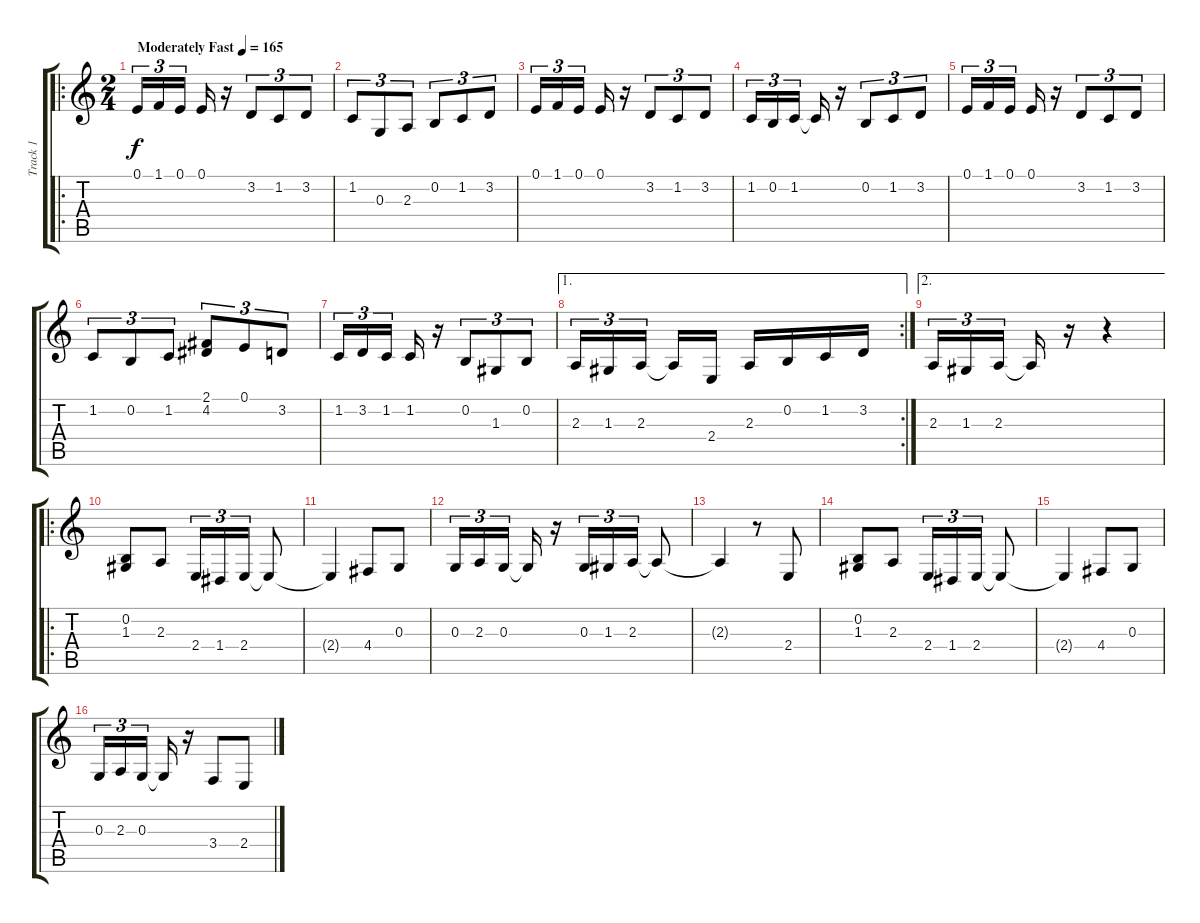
\track ("Track 1" "Track 1") {instrument tangoaccordion}
\staff {score tabs}
\tuning (E4 B3 G3 D3 A2 E2) {hide}
\ro
\ts (2 4)
\tempo (165 "Moderately Fast")
\clef g2
\ks c
0.1.16{tu (3 2) dy f instrument tangoaccordion} 1.1.16{tu (3 2)} 0.1.16{tu (3 2) beam splitsecondary} 0.1.16 r.16 3.2.8{tu (3 2)} 1.2.8{tu (3 2)} 3.2.8{tu (3 2)} |
1.2.8{tu (3 2)} 0.3.8{tu (3 2)} 2.3.8{tu (3 2)} 0.2.8{tu (3 2)} 1.2.8{tu (3 2)} 3.2.8{tu (3 2)} |
0.1.16{tu (3 2)} 1.1.16{tu (3 2)} 0.1.16{tu (3 2) beam splitsecondary} 0.1.16 r.16 3.2.8{tu (3 2)} 1.2.8{tu (3 2)} 3.2.8{tu (3 2)} |
1.2.16{tu (3 2)} 0.2.16{tu (3 2)} 1.2.16{tu (3 2) beam splitsecondary} 1.2{t}.16 r.16 0.2.8{tu (3 2)} 1.2.8{tu (3 2)} 3.2.8{tu (3 2)} |
0.1.16{tu (3 2)} 1.1.16{tu (3 2)} 0.1.16{tu (3 2) beam splitsecondary} 0.1.16 r.16 3.2.8{tu (3 2)} 1.2.8{tu (3 2)} 3.2.8{tu (3 2)} |
1.2.8{tu (3 2)} 0.2.8{tu (3 2)} 1.2.8{tu (3 2)} (2.1 4.2).8{tu (3 2)} 0.1.8{tu (3 2)} 3.2.8{tu (3 2)} |
1.2.16{tu (3 2)} 3.2.16{tu (3 2)} 1.2.16{tu (3 2) beam splitsecondary} 1.2.16 r.16 0.2.8{tu (3 2)} 1.3.8{tu (3 2)} 0.2.8{tu (3 2)} |
\ae 1
\rc 2
2.3.16{tu (3 2)} 1.3.16{tu (3 2)} 2.3.16{tu (3 2) beam splitsecondary} 2.3{t}.16 2.4.16 2.3.16 0.2.16 1.2.16 3.2.16 |
\ae 2
2.3.16{tu (3 2)} 1.3.16{tu (3 2)} 2.3.16{tu (3 2) beam splitsecondary} 2.3{t}.16 r.16 r.4 |
\ro
(0.2 1.3).8 2.3.8 2.4.16{tu (3 2)} 1.4.16{tu (3 2)} 2.4.16{tu (3 2)} 2.4{t}.8 |
2.4{t}.4 4.4.8 0.3.8 |
0.3.16{tu (3 2)} 2.3.16{tu (3 2)} 0.3.16{tu (3 2) beam splitsecondary} 0.3{t}.16 r.16 0.3.16{tu (3 2)} 1.3.16{tu (3 2)} 2.3.16{tu (3 2)} 2.3{t}.8 |
2.3{t}.4 r.8 2.4.8 |
(0.2 1.3).8 2.3.8 2.4.16{tu (3 2)} 1.4.16{tu (3 2)} 2.4.16{tu (3 2)} 2.4{t}.8 |
2.4{t}.4 4.4.8 0.3.8 |
0.3.16{tu (3 2)} 2.3.16{tu (3 2)} 0.3.16{tu (3 2) beam splitsecondary} 0.3{t}.16 r.16 3.4.8 2.4.8
